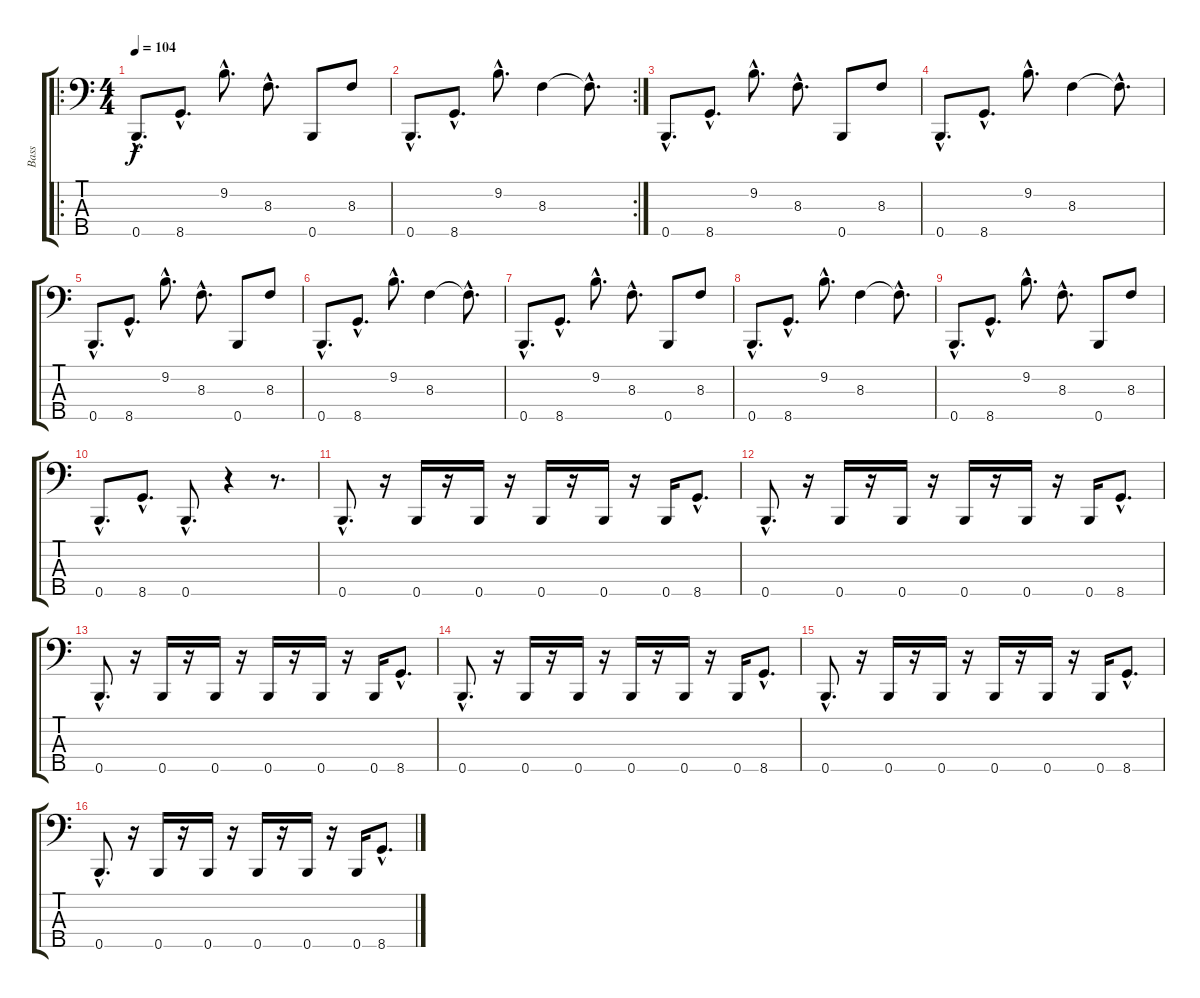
\track ("Bass" "Bass") {instrument electricbassfinger}
\staff {score tabs}
\tuning (G2 D2 A1 E1 B0) {hide}
\ro
\ts (4 4)
\tempo 104
\clef f4
\ks c
0.5{hac}.8{d dy f instrument electricbassfinger} 8.5{hac}.8{d} 9.2{hac}.8{d} 8.3{hac}.8{d} 0.5.8 8.3.8 |
\rc 2
0.5{hac}.8{d} 8.5{hac}.8{d} 9.2{hac}.8{d} 8.3.4 8.3{hac t}.8{d} |
0.5{hac}.8{d} 8.5{hac}.8{d} 9.2{hac}.8{d} 8.3{hac}.8{d} 0.5.8 8.3.8 |
0.5{hac}.8{d} 8.5{hac}.8{d} 9.2{hac}.8{d} 8.3.4 8.3{hac t}.8{d} |
0.5{hac}.8{d} 8.5{hac}.8{d} 9.2{hac}.8{d} 8.3{hac}.8{d} 0.5.8 8.3.8 |
0.5{hac}.8{d} 8.5{hac}.8{d} 9.2{hac}.8{d} 8.3.4 8.3{hac t}.8{d} |
0.5{hac}.8{d} 8.5{hac}.8{d} 9.2{hac}.8{d} 8.3{hac}.8{d} 0.5.8 8.3.8 |
0.5{hac}.8{d} 8.5{hac}.8{d} 9.2{hac}.8{d} 8.3.4 8.3{hac t}.8{d} |
0.5{hac}.8{d} 8.5{hac}.8{d} 9.2{hac}.8{d} 8.3{hac}.8{d} 0.5.8 8.3.8 |
0.5{hac}.8{d} 8.5{hac}.8{d} 0.5{hac}.8{d} r.4 r.8{d} |
0.5{hac}.8{d} r.16 0.5.16 r.16 0.5.16 r.16 0.5.16 r.16 0.5.16 r.16 0.5.16 8.5{hac}.8{d} |
0.5{hac}.8{d} r.16 0.5.16 r.16 0.5.16 r.16 0.5.16 r.16 0.5.16 r.16 0.5.16 8.5{hac}.8{d} |
0.5{hac}.8{d} r.16 0.5.16 r.16 0.5.16 r.16 0.5.16 r.16 0.5.16 r.16 0.5.16 8.5{hac}.8{d} |
0.5{hac}.8{d} r.16 0.5.16 r.16 0.5.16 r.16 0.5.16 r.16 0.5.16 r.16 0.5.16 8.5{hac}.8{d} |
0.5{hac}.8{d} r.16 0.5.16 r.16 0.5.16 r.16 0.5.16 r.16 0.5.16 r.16 0.5.16 8.5{hac}.8{d} |
0.5{hac}.8{d} r.16 0.5.16 r.16 0.5.16 r.16 0.5.16 r.16 0.5.16 r.16 0.5.16 8.5{hac}.8{d}
